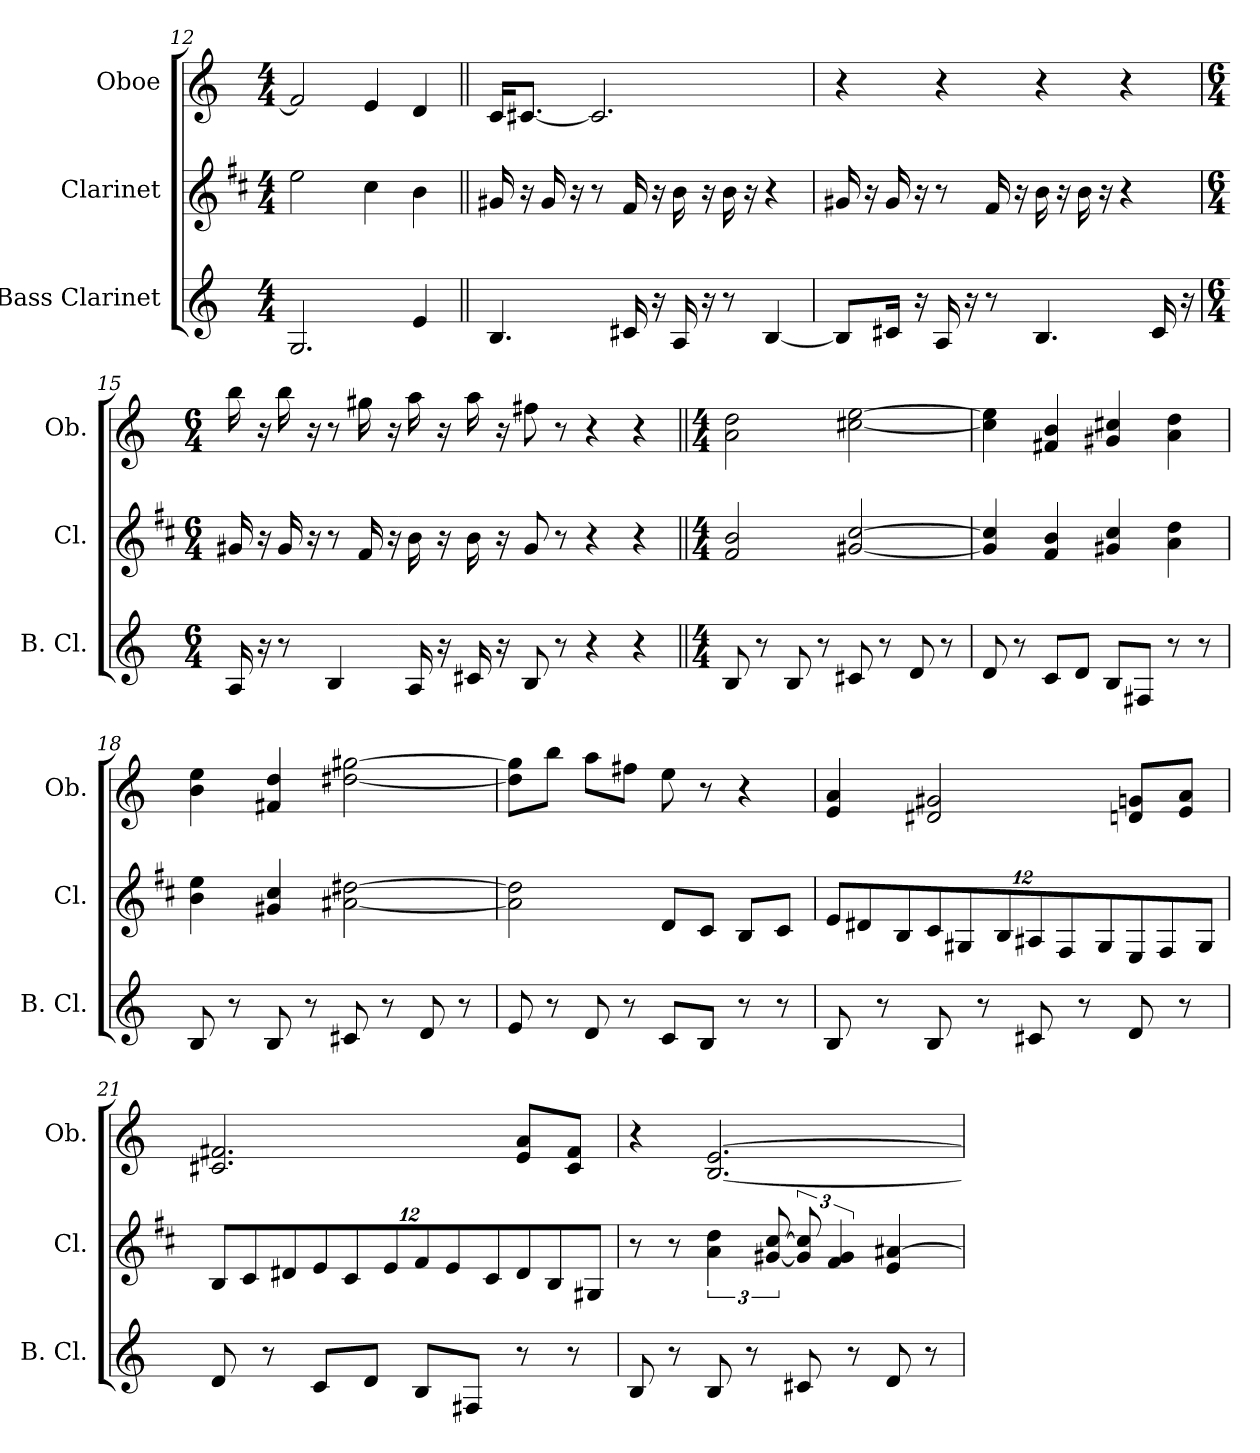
**kern	**kern	**kern
*part3	*part2	*part1
*staff3	*staff2	*staff1
*I"Bass Clarinet	*I"Clarinet	*I"Oboe
*I'B. Cl.	*I'Cl.	*I'Ob.
*clefG2	*clefG2	*clefG2
*ITrd8c14	*ITrd1c2	*
*k[]	*k[]	*k[]
*M4/4	*M4/4	*M4/4
=12	=12	=12
2.GG	2dd	2f#]
.	4b	4e
4E	4a	4d
=13||	=13||	=13||
4.BB	16f#X	16cKL
.	16r	[8.c#XJ
.	16f#	.
.	16r	.
.	8r	2.c#]
16C#X	16e	.
16r	16r	.
16AA	16a	.
16r	16r	.
8r	16a	.
.	16r	.
[4BB	4r	.
=14	=14	=14
8BBL]	16f#X	4r
.	16r	.
16C#XJk	16f#	.
16r	16r	.
16AA	8r	4r
16r	.	.
8r	16e	.
.	16r	.
4.BB	16a	4r
.	16r	.
.	16a	.
.	16r	.
.	4r	4r
16C#	.	.
16r	.	.
=15	=15	=15
*M6/4	*M6/4	*M6/4
16AA	16f#X	16bb
16r	16r	16r
8r	16f#	16bb
.	16r	16r
4BB	8r	8r
.	16e	16gg#X
.	16r	16r
16AA	16a	16aa
16r	16r	16r
16C#X	16a	16aa
16r	16r	16r
8BB	8f#	8ff#X
8r	8r	8r
4r	4r	4r
4r	4r	4r
=16||	=16||	=16||
*M4/4	*M4/4	*M4/4
8BB	2e 2a	2dd 2a
8r	.	.
8BB	.	.
8r	.	.
8C#X	[2b [2f#X	[2cc#X [2ee
8r	.	.
8D	.	.
8r	.	.
=17	=17	=17
8D	4b] 4f#]	4cc#] 4ee]
8r	.	.
8CL	4e 4a	4b 4f#X
8DJ	.	.
8BBL	4f#X 4b	4cc#X 4g#X
8FF#XJ	.	.
8r	4g 4cc	4dd 4a
8r	.	.
=18	=18	=18
8BB	4a 4dd	4ee 4b
8r	.	.
8BB	4f#X 4b	4dd 4f#X
8r	.	.
8C#X	[2g#X [2cc#X	[2gg#X [2dd#X
8r	.	.
8D	.	.
8r	.	.
=19	=19	=19
8E	2g#] 2cc#]	8gg#] 8dd#]L
8r	.	8bbJ
8D	.	8aaL
8r	.	8ff#XJ
8CL	8cL	8ee
8BBJ	8BJ	8r
8r	8AL	4r
8r	8BJ	.
=20	=20	=20
8BB	12dL	4a 4e
.	12c#X	.
8r	.	.
.	12A	.
8BB	12B	2d#X 2g#X
.	12F#X	.
8r	.	.
.	12A	.
8C#X	12G#X	.
.	12E	.
8r	.	.
.	12F#	.
8D	12D	8dn 8gnL
.	12E	.
8r	.	8e 8aJ
.	12F#J	.
=21	=21	=21
8D	12AL	2.c#X 2.f#X
.	12B	.
8r	.	.
.	12c#X	.
8CL	12d	.
.	12B	.
8DJ	.	.
.	12d	.
8BBL	12e	.
.	12d	.
8FF#XJ	.	.
.	12B	.
8r	12c#	8e 8aL
.	12A	.
8r	.	8c# 8f#J
.	12F#XJ	.
=22	=22	=22
8BB	8r	4r
8r	8r	.
8BB	6g 6cc	[2.e [2.B
8r	.	.
.	[12f#X [12b	.
8C#X	12f#] 12b]	.
.	6e 6f#	.
8r	.	.
8D	4d [4g#X	.
8r	.	.
=	=	=
*-	*-	*-
